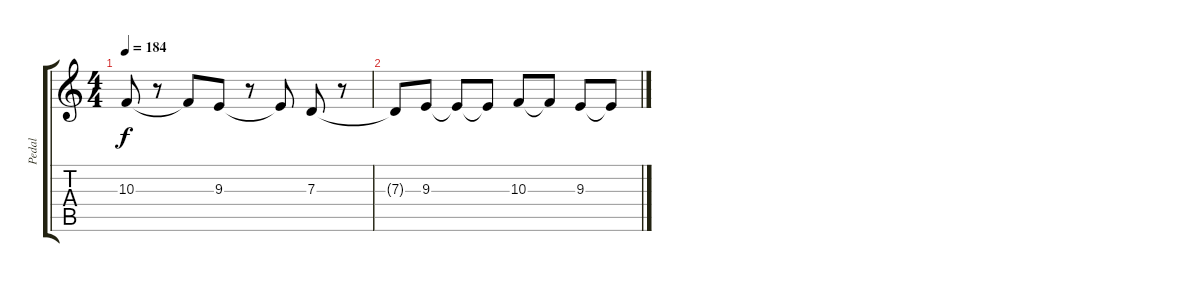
\track ("Pedal" "Pedal") {instrument lead5charang}
\staff {score tabs}
\tuning (E4 B3 G3 D3 A2 E2) {hide}
\ts (4 4)
\tempo 184
\clef g2
\ks c
10.3.8{dy f} r.8 10.3{t}.8 9.3.8 r.8 9.3{t}.8 7.3.8 r.8 |
7.3{t}.8 9.3.8 9.3{t}.8 9.3{t}.8 10.3.8 10.3{t}.8 9.3.8 9.3{t}.8
